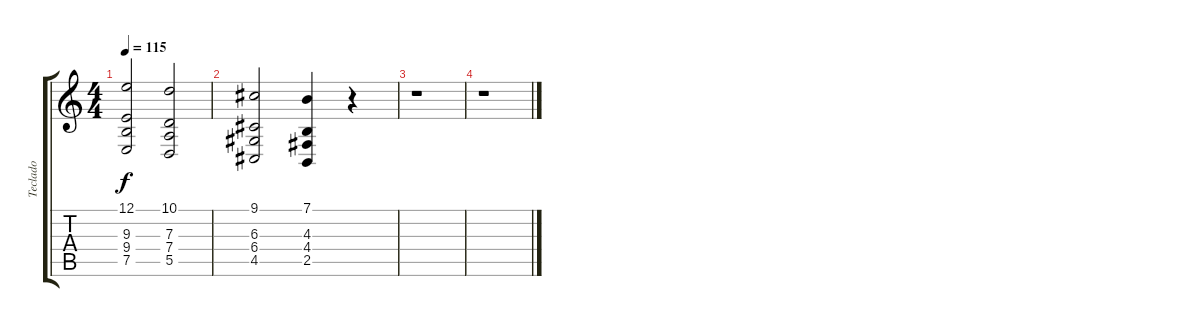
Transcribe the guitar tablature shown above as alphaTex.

\track ("Teclado" "Teclado") {instrument choiraahs}
\staff {score tabs}
\tuning (E4 B3 G3 D3 A2 E2) {hide}
\ts (4 4)
\tempo 115
\clef g2
\ks c
(12.1 9.3 9.4 7.5).2{dy f} (10.1 7.3 7.4 5.5).2 |
(9.1 6.3 6.4 4.5).2 (7.1 4.3 4.4 2.5).4 r.4 |
r.1 |
r.1
